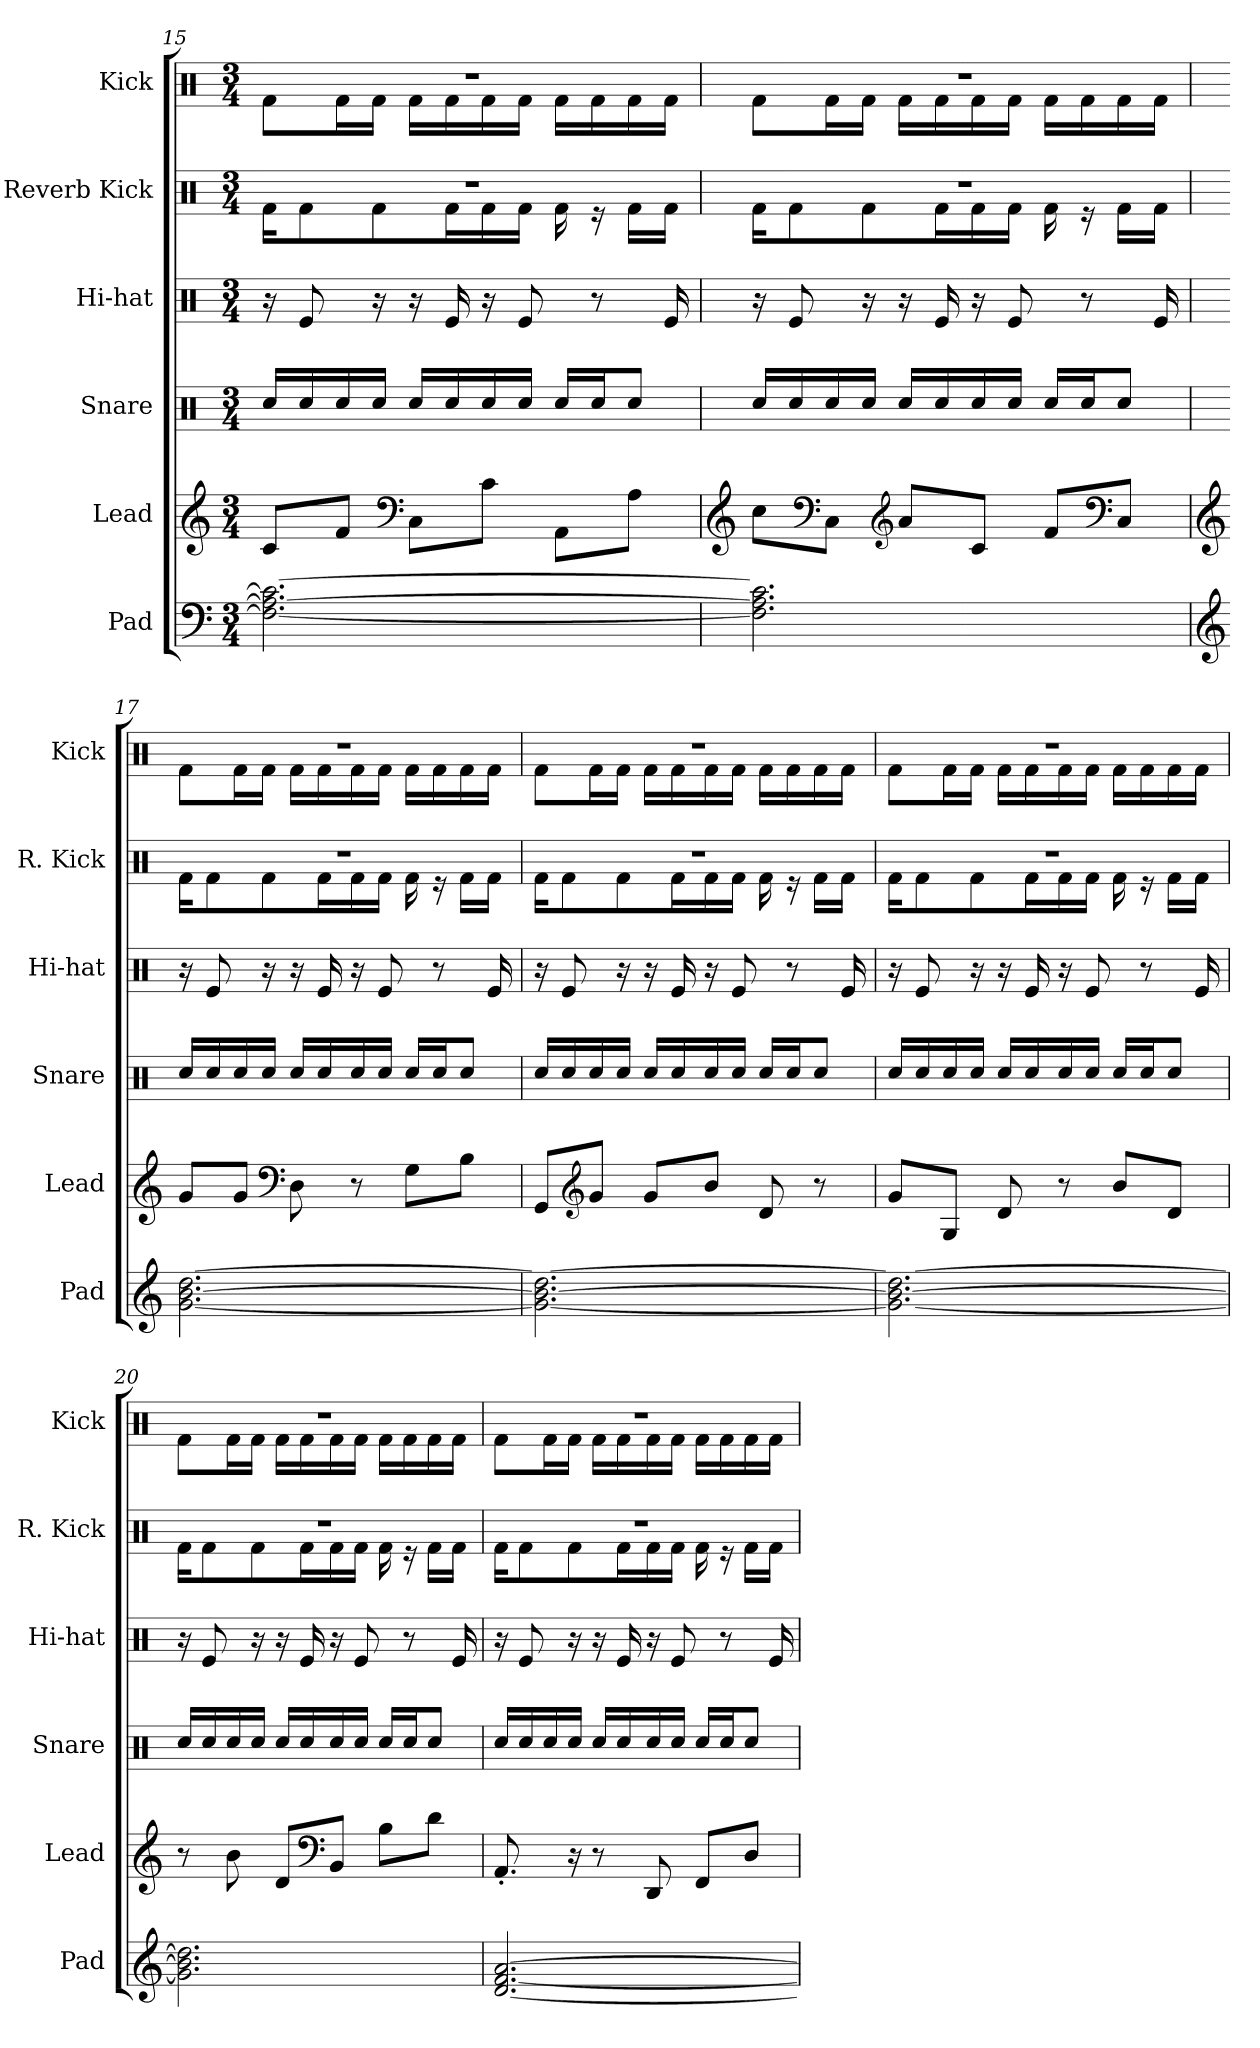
**kern	**kern	**kern	**kern	**kern	**kern
*part6	*part5	*part4	*part3	*part2	*part1
*staff6	*staff5	*staff4	*staff3	*staff2	*staff1
*I"Pad	*I"Lead	*I"Snare	*I"Hi-hat	*I"Reverb Kick	*I"Kick
*I'Pad	*I'Lead	*I'Snare	*I'Hi-hat	*I'R. Kick	*I'Kick
*clefF4	*clefG2	*clefX	*clefX	*clefX	*clefX
*k[]	*k[]	*k[]	*k[]	*k[]	*k[]
*M3/4	*M3/4	*M3/4	*M3/4	*M3/4	*M3/4
=15	=15	=15	=15	=15	=15
*	*	*	*	*^	*^
2.F\_ 2.A\_ 2.c\_	8c/L	16Rcc/LL	16r	2.r	16Rf\KL	2.r	8Rf\L
.	.	16Rcc/	8Re/	.	8Rf\	.	.
.	8f/J	16Rcc/	.	.	.	.	16Rf\L
.	.	16Rcc/JJ	16r	.	8Rf\	.	16Rf\JJ
*	*clefF4	*	*	*	*	*	*
.	8C\L	16Rcc/LL	16r	.	.	.	16Rf\LL
.	.	16Rcc/	16Re/	.	16Rf\L	.	16Rf\
.	8c\J	16Rcc/	16r	.	16Rf\	.	16Rf\
.	.	16Rcc/JJ	8Re/	.	16Rf\JJ	.	16Rf\JJ
.	8AA\L	16Rcc/LL	.	.	16Rf\	.	16Rf\LL
.	.	16Rcc/J	8r	.	16r	.	16Rf\
.	8A\J	8Rcc/J	.	.	16Rf\LL	.	16Rf\
.	.	.	16Re/	.	16Rf\JJ	.	16Rf\JJ
!!LO:LB:g=z	!!
=16	=16	=16	=16	=16	=16	=16	=16
*	*clefG2	*	*	*	*	*	*
2.F\] 2.A\] 2.c\]	8cc\L	16Rcc/LL	16r	2.r	16Rf\KL	2.r	8Rf\L
.	.	16Rcc/	8Re/	.	8Rf\	.	.
*	*clefF4	*	*	*	*	*	*
.	8C\J	16Rcc/	.	.	.	.	16Rf\L
.	.	16Rcc/JJ	16r	.	8Rf\	.	16Rf\JJ
*	*clefG2	*	*	*	*	*	*
.	8a/L	16Rcc/LL	16r	.	.	.	16Rf\LL
.	.	16Rcc/	16Re/	.	16Rf\L	.	16Rf\
.	8c/J	16Rcc/	16r	.	16Rf\	.	16Rf\
.	.	16Rcc/JJ	8Re/	.	16Rf\JJ	.	16Rf\JJ
.	8f/L	16Rcc/LL	.	.	16Rf\	.	16Rf\LL
.	.	16Rcc/J	8r	.	16r	.	16Rf\
*	*clefF4	*	*	*	*	*	*
.	8C/J	8Rcc/J	.	.	16Rf\LL	.	16Rf\
.	.	.	16Re/	.	16Rf\JJ	.	16Rf\JJ
=17	=17	=17	=17	=17	=17	=17	=17
*clefG2	*clefG2	*	*	*	*	*	*
[2.g\ [2.b\ [2.dd\	8g/L	16Rcc/LL	16r	2.r	16Rf\KL	2.r	8Rf\L
.	.	16Rcc/	8Re/	.	8Rf\	.	.
.	8g/J	16Rcc/	.	.	.	.	16Rf\L
.	.	16Rcc/JJ	16r	.	8Rf\	.	16Rf\JJ
*	*clefF4	*	*	*	*	*	*
.	8D\	16Rcc/LL	16r	.	.	.	16Rf\LL
.	.	16Rcc/	16Re/	.	16Rf\L	.	16Rf\
.	8r	16Rcc/	16r	.	16Rf\	.	16Rf\
.	.	16Rcc/JJ	8Re/	.	16Rf\JJ	.	16Rf\JJ
.	8G\L	16Rcc/LL	.	.	16Rf\	.	16Rf\LL
.	.	16Rcc/J	8r	.	16r	.	16Rf\
.	8B\J	8Rcc/J	.	.	16Rf\LL	.	16Rf\
.	.	.	16Re/	.	16Rf\JJ	.	16Rf\JJ
=18	=18	=18	=18	=18	=18	=18	=18
2.g\_ 2.b\_ 2.dd\_	8GG/L	16Rcc/LL	16r	2.r	16Rf\KL	2.r	8Rf\L
.	.	16Rcc/	8Re/	.	8Rf\	.	.
*	*clefG2	*	*	*	*	*	*
.	8g/J	16Rcc/	.	.	.	.	16Rf\L
.	.	16Rcc/JJ	16r	.	8Rf\	.	16Rf\JJ
.	8g/L	16Rcc/LL	16r	.	.	.	16Rf\LL
.	.	16Rcc/	16Re/	.	16Rf\L	.	16Rf\
.	8b/J	16Rcc/	16r	.	16Rf\	.	16Rf\
.	.	16Rcc/JJ	8Re/	.	16Rf\JJ	.	16Rf\JJ
.	8d/	16Rcc/LL	.	.	16Rf\	.	16Rf\LL
.	.	16Rcc/J	8r	.	16r	.	16Rf\
.	8r	8Rcc/J	.	.	16Rf\LL	.	16Rf\
.	.	.	16Re/	.	16Rf\JJ	.	16Rf\JJ
!!LO:PB:g=z	!!
=19	=19	=19	=19	=19	=19	=19	=19
2.g\_ 2.b\_ 2.dd\_	8g/L	16Rcc/LL	16r	2.r	16Rf\KL	2.r	8Rf\L
.	.	16Rcc/	8Re/	.	8Rf\	.	.
.	8G/J	16Rcc/	.	.	.	.	16Rf\L
.	.	16Rcc/JJ	16r	.	8Rf\	.	16Rf\JJ
.	8d/	16Rcc/LL	16r	.	.	.	16Rf\LL
.	.	16Rcc/	16Re/	.	16Rf\L	.	16Rf\
.	8r	16Rcc/	16r	.	16Rf\	.	16Rf\
.	.	16Rcc/JJ	8Re/	.	16Rf\JJ	.	16Rf\JJ
.	8b/L	16Rcc/LL	.	.	16Rf\	.	16Rf\LL
.	.	16Rcc/J	8r	.	16r	.	16Rf\
.	8d/J	8Rcc/J	.	.	16Rf\LL	.	16Rf\
.	.	.	16Re/	.	16Rf\JJ	.	16Rf\JJ
=20	=20	=20	=20	=20	=20	=20	=20
2.g\] 2.b\] 2.dd\]	8r	16Rcc/LL	16r	2.r	16Rf\KL	2.r	8Rf\L
.	.	16Rcc/	8Re/	.	8Rf\	.	.
.	8b\	16Rcc/	.	.	.	.	16Rf\L
.	.	16Rcc/JJ	16r	.	8Rf\	.	16Rf\JJ
.	8d/L	16Rcc/LL	16r	.	.	.	16Rf\LL
.	.	16Rcc/	16Re/	.	16Rf\L	.	16Rf\
*	*clefF4	*	*	*	*	*	*
.	8BB/J	16Rcc/	16r	.	16Rf\	.	16Rf\
.	.	16Rcc/JJ	8Re/	.	16Rf\JJ	.	16Rf\JJ
.	8B\L	16Rcc/LL	.	.	16Rf\	.	16Rf\LL
.	.	16Rcc/J	8r	.	16r	.	16Rf\
.	8d\J	8Rcc/J	.	.	16Rf\LL	.	16Rf\
.	.	.	16Re/	.	16Rf\JJ	.	16Rf\JJ
=21	=21	=21	=21	=21	=21	=21	=21
[2.d/ [2.f/ [2.a/	8.AA'/	16Rcc/LL	16r	2.r	16Rf\KL	2.r	8Rf\L
.	.	16Rcc/	8Re/	.	8Rf\	.	.
.	.	16Rcc/	.	.	.	.	16Rf\L
.	16r	16Rcc/JJ	16r	.	8Rf\	.	16Rf\JJ
.	8r	16Rcc/LL	16r	.	.	.	16Rf\LL
.	.	16Rcc/	16Re/	.	16Rf\L	.	16Rf\
.	8DD/	16Rcc/	16r	.	16Rf\	.	16Rf\
.	.	16Rcc/JJ	8Re/	.	16Rf\JJ	.	16Rf\JJ
.	8FF/L	16Rcc/LL	.	.	16Rf\	.	16Rf\LL
.	.	16Rcc/J	8r	.	16r	.	16Rf\
.	8D/J	8Rcc/J	.	.	16Rf\LL	.	16Rf\
.	.	.	16Re/	.	16Rf\JJ	.	16Rf\JJ
*	*	*	*	*v	*v	*	*
*	*	*	*	*	*v	*v
=	=	=	=	=	=
*-	*-	*-	*-	*-	*-
